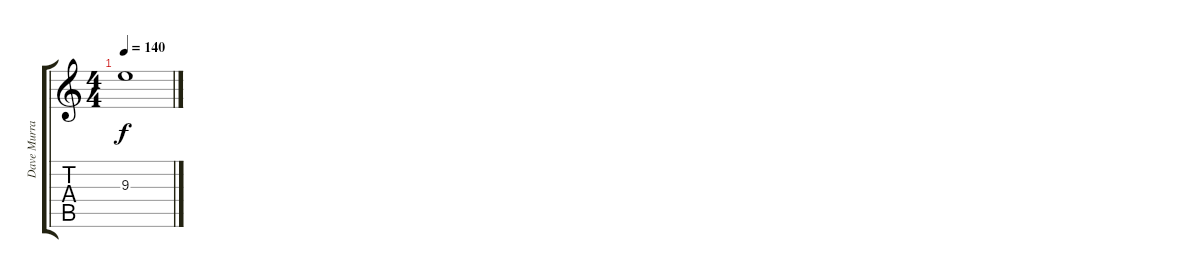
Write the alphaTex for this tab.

\track ("Dave Murray" "Dave Murra") {instrument electricguitarjazz}
\staff {score tabs}
\tuning (E4 B3 G3 D3 A2 E2) {hide}
\ts (4 4)
\tempo 140
\clef g2
\ks c
9.3{t}.1{dy f}
